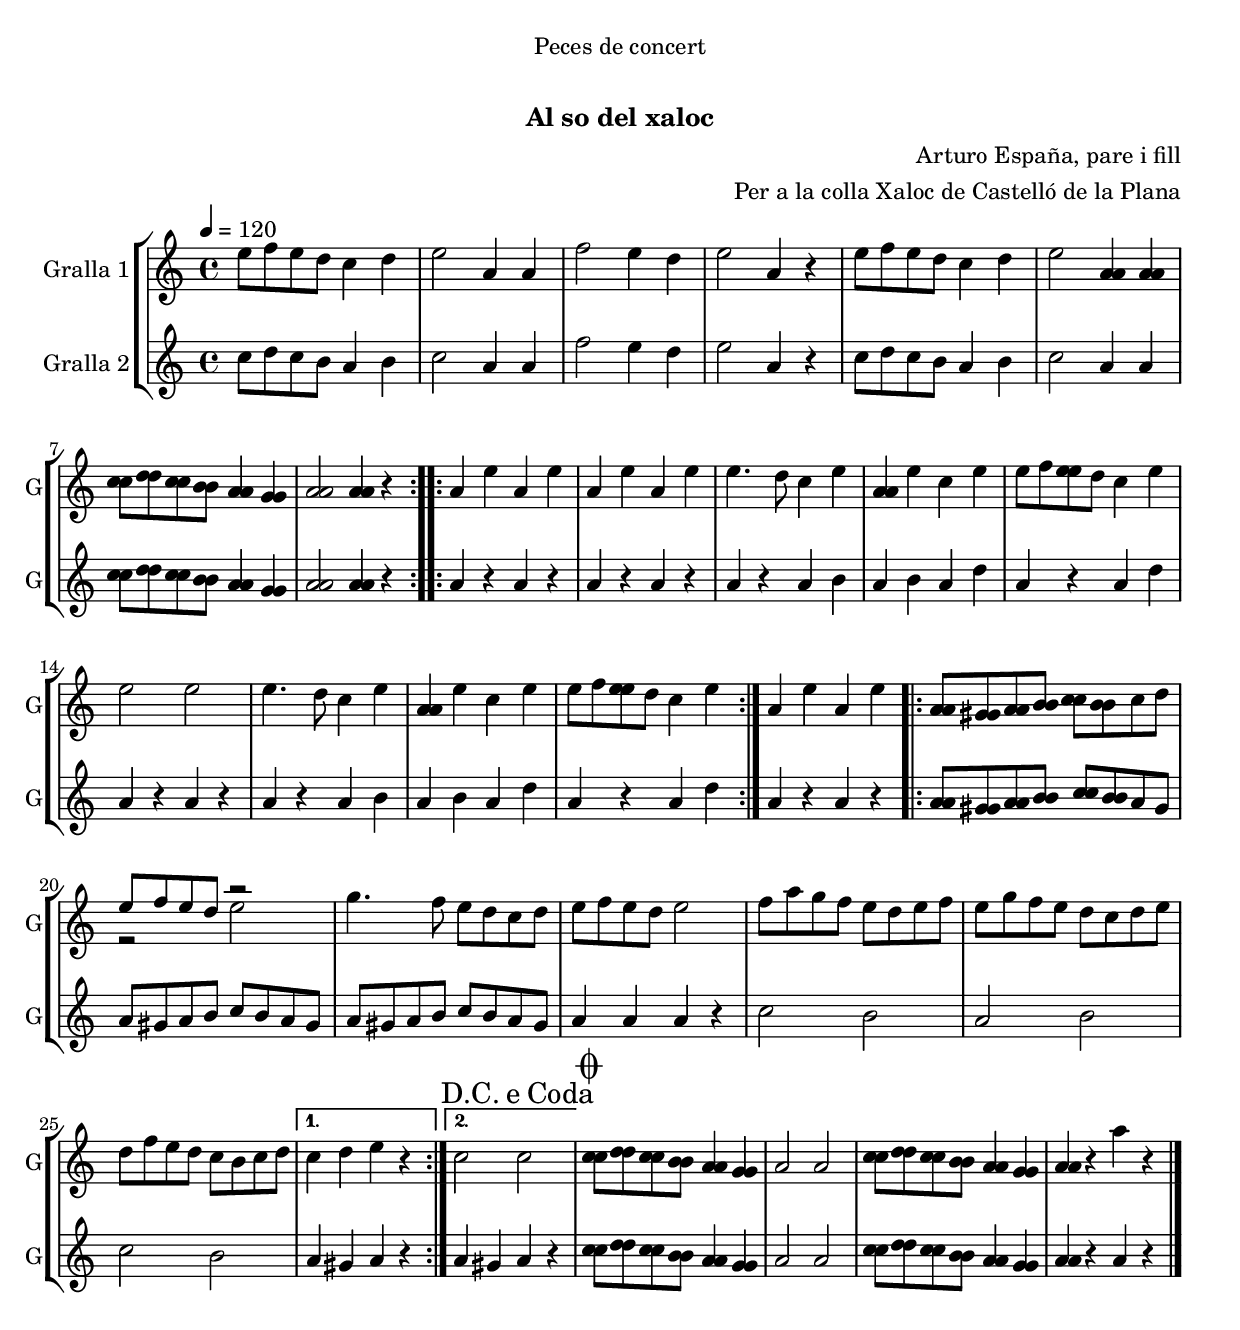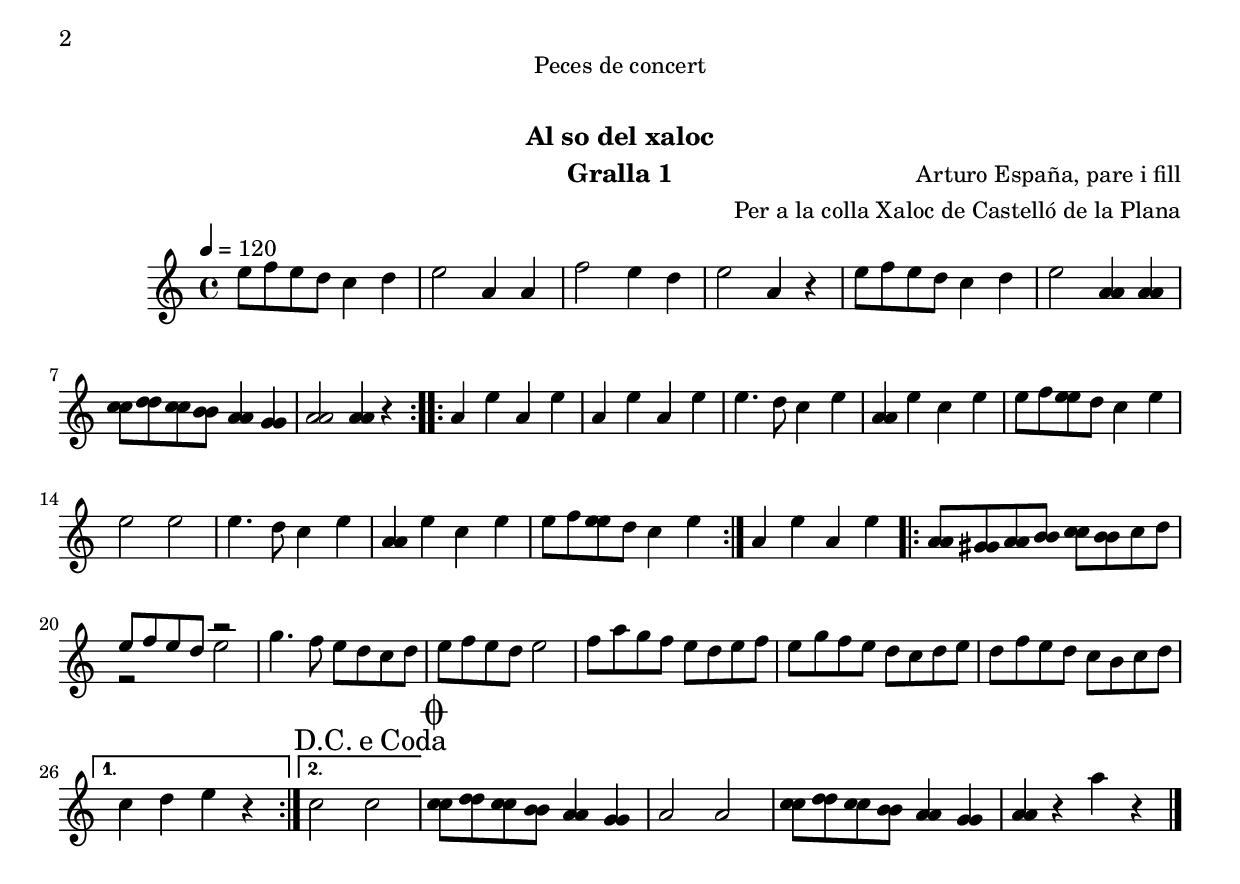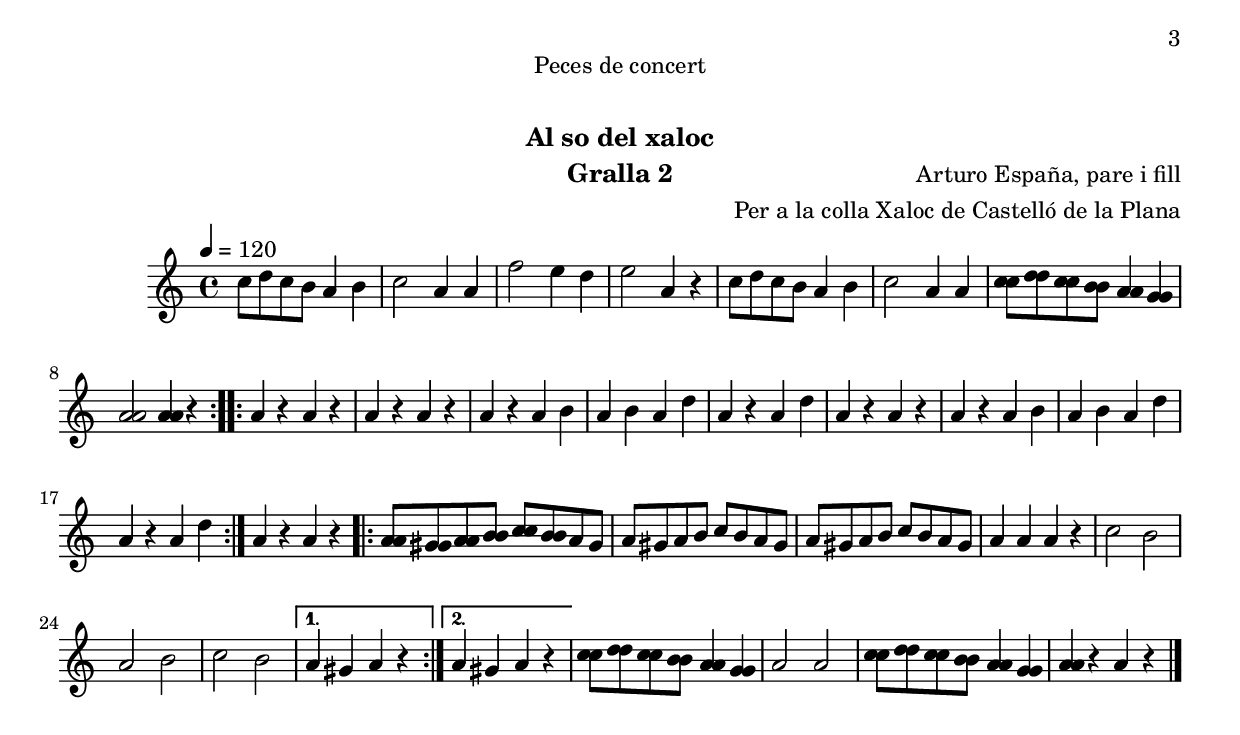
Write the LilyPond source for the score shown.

\version "2.22.1"

\header {
  dedication="Peces de concert"
  title="   "
  subtitle="Al so del xaloc"
  subsubtitle=""
  poet=""
  meter=""
  piece=""
  composer="Arturo España, pare i fill"
  arranger="Per a la colla Xaloc de Castelló de la Plana"
  opus=""
  instrument=""
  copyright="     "
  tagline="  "
}

liniaroAa =
\relative e''
{
  \tempo 4=120
  \clef treble
  \key c \major
  \time 4/4
  \repeat volta 2 { e8 f e d c4 d  |
  e2 a,4 a  |
  f'2 e4 d  |
  e2 a,4 r  |
  %05
  e'8 f e d c4 d  |
  e2 <a, a>4 <a a>  |
  <c c>8 <d d> <c c> <b b> <a a>4 <g g>  |
   <a a>2 <a a>4 r  | }
  \repeat volta 2 { a4 e' a, e'  |
  %10
  a,4 e' a, e'  |
  e4. d8 c4 e  |
  <a, a>4 e' c e  |
  e8 f <e e> d c4 e  |
  e2 e  |
  %15
  e4. d8 c4 e  |
  <a, a>4 e' c e  |
  e8 f <e e> d c4 e  | }
  a,4 e' a, e'  |
  \repeat volta 2 { <a, a>8 <gis gis> <a a> <b b> <c c> <b b> c d  |
  %20
  << { e8 f e d r2 } \\ { r2 e } >>  | % kompletite
  g4. f8 e d c d  |
  e8 f e d e2  |
  f8 a g f e d e f  |
  e8 g f e d c d e  |
  %25
  d8 f e d c b c d }
  \alternative { { c4 d e r }
  { \mark \markup {D.C. e Coda} c2 c } }
  \mark \markup {\musicglyph #"scripts.coda"} <c c>8 <d d> <c c> <b b> <a a>4 <g g>  |
  a2 a  |
  %30
  <c c>8 <d d> <c c> <b b> <a a>4 <g g>  |
  <a a>4 r a' r  \bar "|."
}

liniaroAb =
\relative c''
{
  \tempo 4=120
  \clef treble
  \key c \major
  \time 4/4
  \repeat volta 2 { c8 d c b a4 b  |
  c2 a4 a  |
  f'2 e4 d  |
  e2 a,4 r  |
  %05
  c8 d c b a4 b  |
  c2 a4 a  |
  <c c>8 <d d> <c c> <b b> <a a>4 <g g>  |
  <a a>2 <a a>4 r  | }
  \repeat volta 2 { a4 r a r  |
  %10
  a4 r a r  |
  a4 r a b  |
  a4 b a d  |
  a4 r a d  |
  a4 r a r  |
  %15
  a4 r a b  |
  a4 b a d  |
  a4 r a d  | }
  a4 r a r  |
  \repeat volta 2 { <a a>8 <gis gis> <a a> <b b> <c c> <b b> a gis  |
  %20
  a8 gis a b c b a gis  |
  a8 gis a b c b a gis  |
  a4 a a r  |
  c2 b  |
  a2 b  |
  %25
  c2 b }
  \alternative { { a4 gis a r }
  { a4 gis a r } }
  <c c>8 <d d> <c c> <b b> <a a>4 <g g>  |
  a2 a  |
  %30
  <c c>8 <d d> <c c> <b b> <a a>4 <g g>  |
  <a a>4 r a r  \bar "|."
}

\bookpart {
  \score {
    \new StaffGroup {
      \override Score.RehearsalMark #'self-alignment-X = #LEFT
      <<
        \new Staff \with {instrumentName = #"Gralla 1" shortInstrumentName = #"G"} \liniaroAa
        \new Staff \with {instrumentName = #"Gralla 2" shortInstrumentName = #"G"} \liniaroAb
      >>
    }
    \layout {}
  }
  \score { \unfoldRepeats
    \new StaffGroup {
      \override Score.RehearsalMark #'self-alignment-X = #LEFT
      <<
        \new Staff \with {instrumentName = #"Gralla 1" shortInstrumentName = #"G"} \liniaroAa
        \new Staff \with {instrumentName = #"Gralla 2" shortInstrumentName = #"G"} \liniaroAb
      >>
    }
    \midi {}
  }
}

\bookpart {
  \header {instrument="Gralla 1"}
  \score {
    \new StaffGroup {
      \override Score.RehearsalMark #'self-alignment-X = #LEFT
      <<
        \new Staff \liniaroAa
      >>
    }
    \layout {}
  }
  \score { \unfoldRepeats
    \new StaffGroup {
      \override Score.RehearsalMark #'self-alignment-X = #LEFT
      <<
        \new Staff \liniaroAa
      >>
    }
    \midi {}
  }
}

\bookpart {
  \header {instrument="Gralla 2"}
  \score {
    \new StaffGroup {
      \override Score.RehearsalMark #'self-alignment-X = #LEFT
      <<
        \new Staff \liniaroAb
      >>
    }
    \layout {}
  }
  \score { \unfoldRepeats
    \new StaffGroup {
      \override Score.RehearsalMark #'self-alignment-X = #LEFT
      <<
        \new Staff \liniaroAb
      >>
    }
    \midi {}
  }
}

